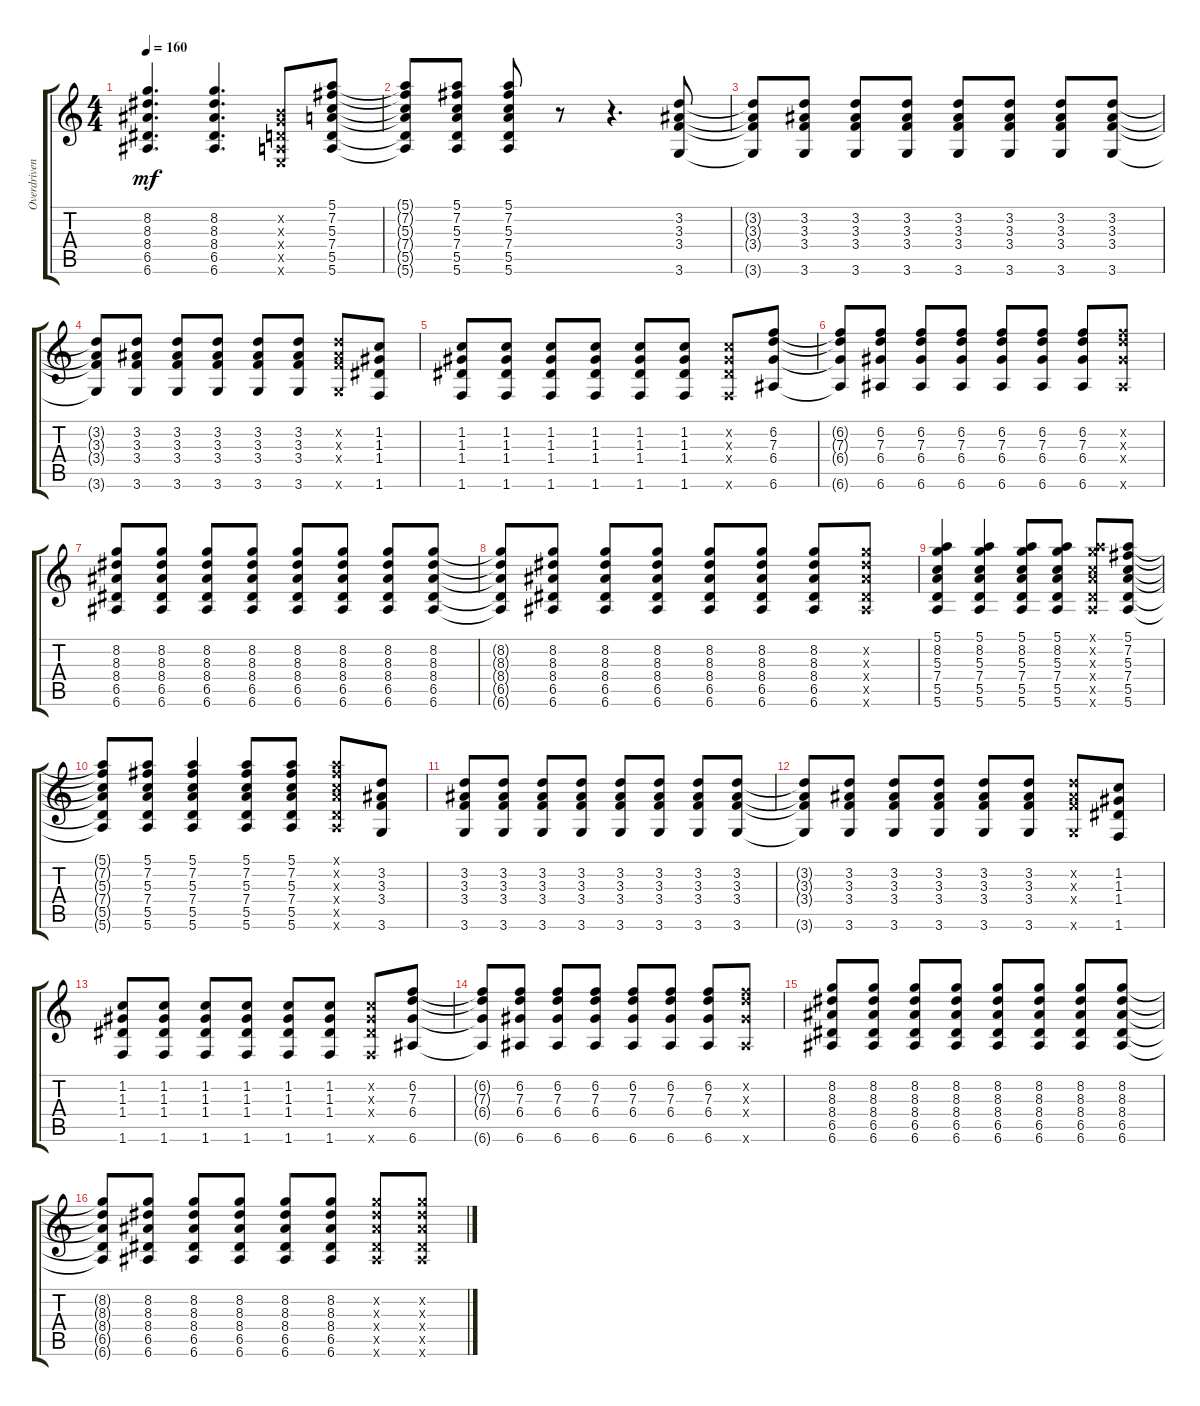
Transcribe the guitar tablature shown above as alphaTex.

\track ("Overdriven Guitar" "Overdriven") {instrument overdrivenguitar}
\staff {score tabs}
\tuning (E4 B3 G3 D3 A2 E2) {hide}
\ts (4 4)
\tempo 160
\clef g2
\ks c
(8.2 8.3 8.4 6.5 6.6).4{d dy mf} (8.2 8.3 8.4 6.5 6.6).4{d} (0.2{x} 0.3{x} 0.4{x} 0.5{x} 0.6{x}).8 (5.1 7.2 5.3 7.4 5.5 5.6).8 |
(5.1{t} 7.2{t} 5.3{t} 7.4{t} 5.5{t} 5.6{t}).8 (5.1 7.2 5.3 7.4 5.5 5.6).8 (5.1 7.2 5.3 7.4 5.5 5.6).8 r.8 r.4{d} (3.2 3.3 3.4 3.6).8 |
(3.2{t} 3.3{t} 3.4{t} 3.6{t}).8 (3.2 3.3 3.4 3.6).8 (3.2 3.3 3.4 3.6).8 (3.2 3.3 3.4 3.6).8 (3.2 3.3 3.4 3.6).8 (3.2 3.3 3.4 3.6).8 (3.2 3.3 3.4 3.6).8 (3.2 3.3 3.4 3.6).8 |
(3.2{t} 3.3{t} 3.4{t} 3.6{t}).8 (3.2 3.3 3.4 3.6).8 (3.2 3.3 3.4 3.6).8 (3.2 3.3 3.4 3.6).8 (3.2 3.3 3.4 3.6).8 (3.2 3.3 3.4 3.6).8 (3.2{x} 3.3{x} 3.4{x} 3.6{x}).8 (1.2 1.3 1.4 1.6).8 |
(1.2 1.3 1.4 1.6).8 (1.2 1.3 1.4 1.6).8 (1.2 1.3 1.4 1.6).8 (1.2 1.3 1.4 1.6).8 (1.2 1.3 1.4 1.6).8 (1.2 1.3 1.4 1.6).8 (1.2{x} 1.3{x} 1.4{x} 1.6{x}).8 (6.2 7.3 6.4 6.6).8 |
(6.2{t} 7.3{t} 6.4{t} 6.6{t}).8 (6.2 7.3 6.4 6.6).8 (6.2 7.3 6.4 6.6).8 (6.2 7.3 6.4 6.6).8 (6.2 7.3 6.4 6.6).8 (6.2 7.3 6.4 6.6).8 (6.2 7.3 6.4 6.6).8 (6.2{x} 7.3{x} 6.4{x} 6.6{x}).8 |
(8.2 8.3 8.4 6.5 6.6).8 (8.2 8.3 8.4 6.5 6.6).8 (8.2 8.3 8.4 6.5 6.6).8 (8.2 8.3 8.4 6.5 6.6).8 (8.2 8.3 8.4 6.5 6.6).8 (8.2 8.3 8.4 6.5 6.6).8 (8.2 8.3 8.4 6.5 6.6).8 (8.2 8.3 8.4 6.5 6.6).8 |
(8.2{t} 8.3{t} 8.4{t} 6.5{t} 6.6{t}).8 (8.2 8.3 8.4 6.5 6.6).8 (8.2 8.3 8.4 6.5 6.6).8 (8.2 8.3 8.4 6.5 6.6).8 (8.2 8.3 8.4 6.5 6.6).8 (8.2 8.3 8.4 6.5 6.6).8 (8.2 8.3 8.4 6.5 6.6).8 (8.2{x} 8.3{x} 8.4{x} 6.5{x} 6.6{x}).8 |
(5.1 8.2 5.3 7.4 5.5 5.6).4 (5.1 8.2 5.3 7.4 5.5 5.6).4 (5.1 8.2 5.3 7.4 5.5 5.6).8 (5.1 8.2 5.3 7.4 5.5 5.6).8 (5.1{x} 8.2{x} 5.3{x} 7.4{x} 5.5{x} 5.6{x}).8 (5.1 7.2 5.3 7.4 5.5 5.6).8 |
(5.1{t} 7.2{t} 5.3{t} 7.4{t} 5.5{t} 5.6{t}).8 (5.1 7.2 5.3 7.4 5.5 5.6).8 (5.1 7.2 5.3 7.4 5.5 5.6).4 (5.1 7.2 5.3 7.4 5.5 5.6).8 (5.1 7.2 5.3 7.4 5.5 5.6).8 (5.1{x} 7.2{x} 5.3{x} 7.4{x} 5.5{x} 5.6{x}).8 (3.2 3.3 3.4 3.6).8 |
(3.2 3.3 3.4 3.6).8 (3.2 3.3 3.4 3.6).8 (3.2 3.3 3.4 3.6).8 (3.2 3.3 3.4 3.6).8 (3.2 3.3 3.4 3.6).8 (3.2 3.3 3.4 3.6).8 (3.2 3.3 3.4 3.6).8 (3.2 3.3 3.4 3.6).8 |
(3.2{t} 3.3{t} 3.4{t} 3.6{t}).8 (3.2 3.3 3.4 3.6).8 (3.2 3.3 3.4 3.6).8 (3.2 3.3 3.4 3.6).8 (3.2 3.3 3.4 3.6).8 (3.2 3.3 3.4 3.6).8 (3.2{x} 3.3{x} 3.4{x} 3.6{x}).8 (1.2 1.3 1.4 1.6).8 |
(1.2 1.3 1.4 1.6).8 (1.2 1.3 1.4 1.6).8 (1.2 1.3 1.4 1.6).8 (1.2 1.3 1.4 1.6).8 (1.2 1.3 1.4 1.6).8 (1.2 1.3 1.4 1.6).8 (1.2{x} 1.3{x} 1.4{x} 1.6{x}).8 (6.2 7.3 6.4 6.6).8 |
(6.2{t} 7.3{t} 6.4{t} 6.6{t}).8 (6.2 7.3 6.4 6.6).8 (6.2 7.3 6.4 6.6).8 (6.2 7.3 6.4 6.6).8 (6.2 7.3 6.4 6.6).8 (6.2 7.3 6.4 6.6).8 (6.2 7.3 6.4 6.6).8 (6.2{x} 7.3{x} 6.4{x} 6.6{x}).8 |
(8.2 8.3 8.4 6.5 6.6).8 (8.2 8.3 8.4 6.5 6.6).8 (8.2 8.3 8.4 6.5 6.6).8 (8.2 8.3 8.4 6.5 6.6).8 (8.2 8.3 8.4 6.5 6.6).8 (8.2 8.3 8.4 6.5 6.6).8 (8.2 8.3 8.4 6.5 6.6).8 (8.2 8.3 8.4 6.5 6.6).8 |
(8.2{t} 8.3{t} 8.4{t} 6.5{t} 6.6{t}).8 (8.2 8.3 8.4 6.5 6.6).8 (8.2 8.3 8.4 6.5 6.6).8 (8.2 8.3 8.4 6.5 6.6).8 (8.2 8.3 8.4 6.5 6.6).8 (8.2 8.3 8.4 6.5 6.6).8 (8.2{x} 8.3{x} 8.4{x} 6.5{x} 6.6{x}).8 (8.2{x} 8.3{x} 8.4{x} 6.5{x} 6.6{x}).8
